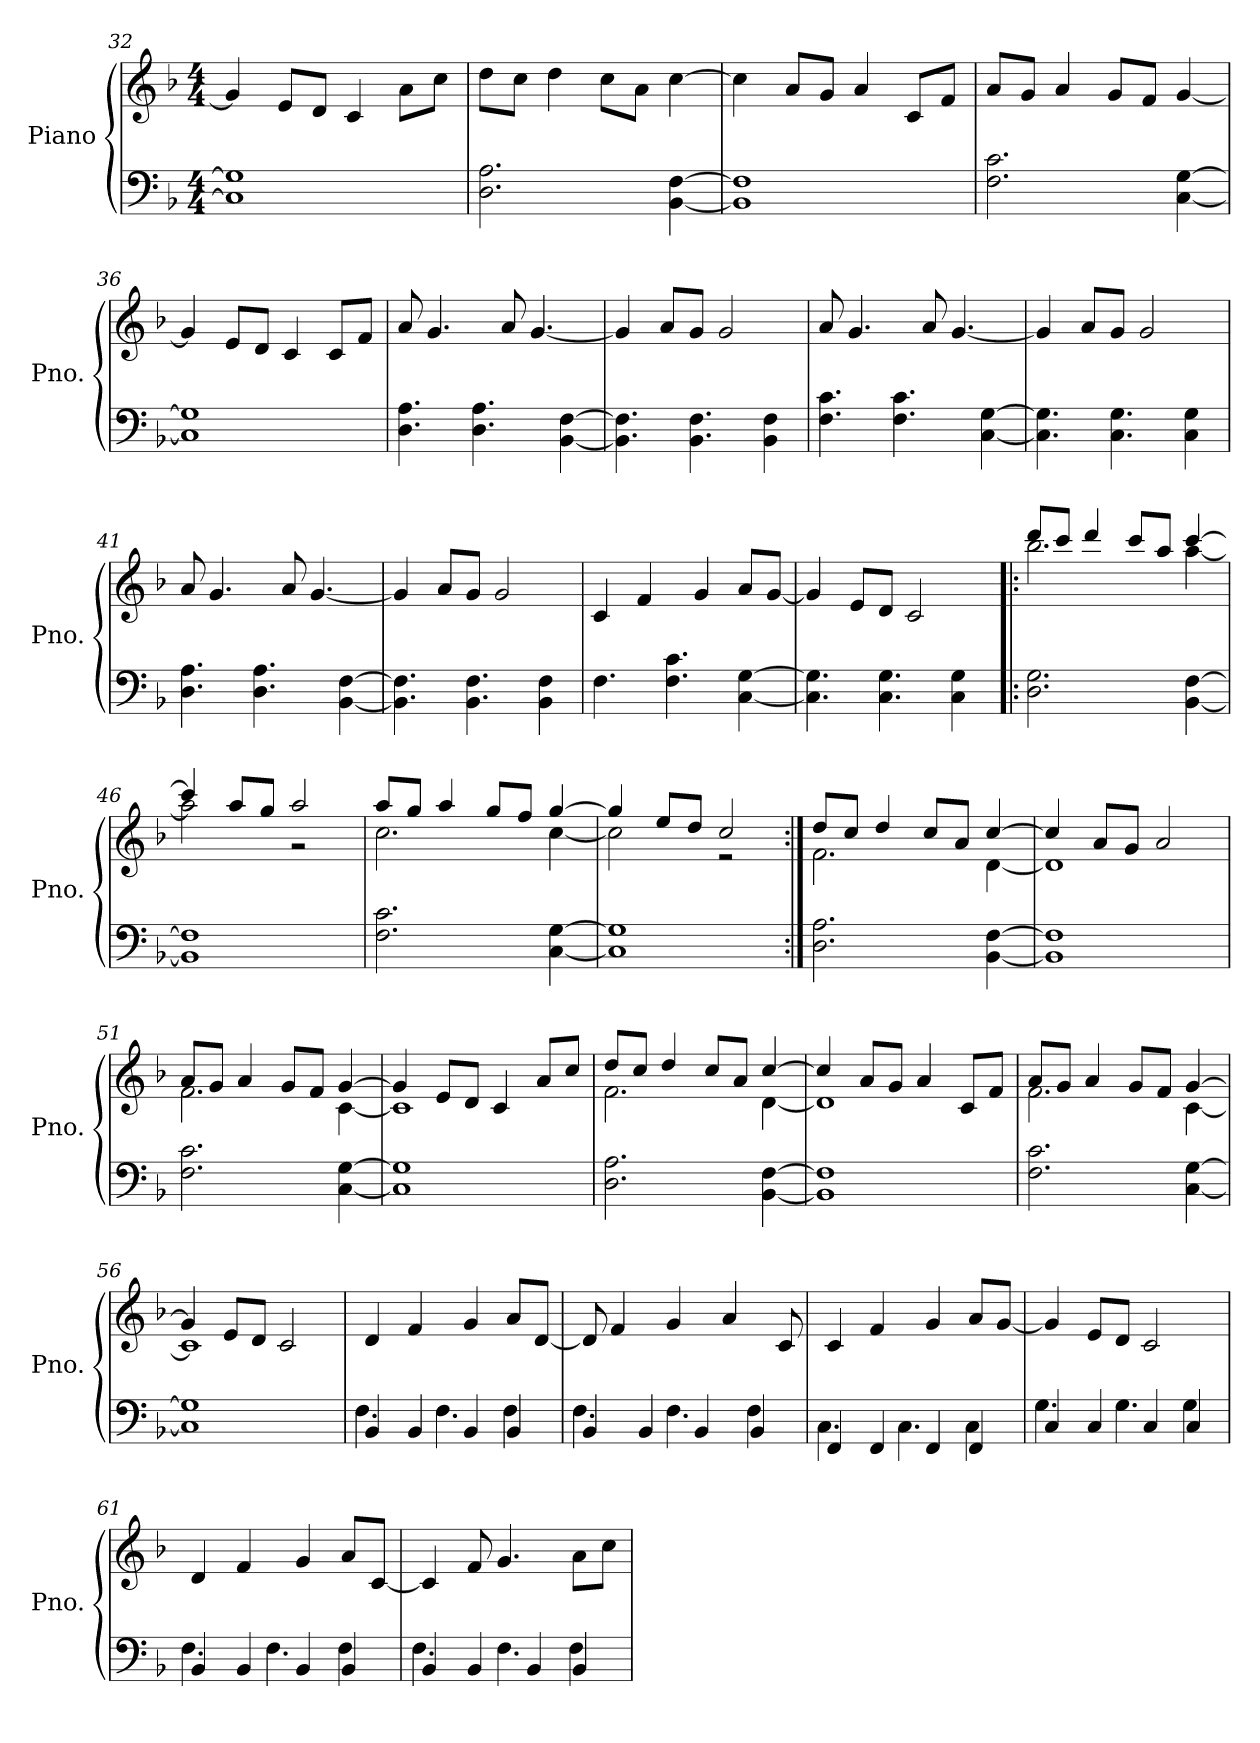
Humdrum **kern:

**kern	**kern
*part1	*part1
*staff2	*staff1
*I"Piano	*
*I'Pno.	*
!!LO:PB:g=z
*clefF4	*clefG2
*k[b-]	*k[b-]
*M4/4	*M4/4
=32	=32
1C] 1G]	4g/]
.	8e/L
.	8d/J
.	4c/
.	8a\L
.	8cc\J
=33	=33
2.D\ 2.A\	8dd\L
.	8cc\J
.	4dd\
.	8cc\L
.	8a\J
[4BB-\ [4F\	[4cc\
=34	=34
1BB-] 1F]	4cc\]
.	8a/L
.	8g/J
.	4a/
.	8c/L
.	8f/J
=35	=35
2.F\ 2.c\	8a/L
.	8g/J
.	4a/
.	8g/L
.	8f/J
[4C\ [4G\	[4g/
=36	=36
1C] 1G]	4g/]
.	8e/L
.	8d/J
.	4c/
.	8c/L
.	8f/J
=37	=37
4.D\ 4.A\	8a/
.	4.g/
4.D\ 4.A\	.
.	8a/
.	[4.g/
[4BB-\ [4F\	.
!!LO:LB:g=z
=38	=38
4.BB-\] 4.F\]	4g/]
.	8a/L
4.BB-\ 4.F\	8g/J
.	2g/
4BB-\ 4F\	.
=39	=39
4.F\ 4.c\	8a/
.	4.g/
4.F\ 4.c\	.
.	8a/
.	[4.g/
[4C\ [4G\	.
=40	=40
4.C\] 4.G\]	4g/]
.	8a/L
4.C\ 4.G\	8g/J
.	2g/
4C\ 4G\	.
=41	=41
4.D\ 4.A\	8a/
.	4.g/
4.D\ 4.A\	.
.	8a/
.	[4.g/
[4BB-\ [4F\	.
=42	=42
4.BB-\] 4.F\]	4g/]
.	8a/L
4.BB-\ 4.F\	8g/J
.	2g/
4BB-\ 4F\	.
=43	=43
4.F\	4c/
.	4f/
4.F\ 4.c\	.
.	4g/
[4C\ [4G\	8a/L
.	[8g/J
=44	=44
4.C\] 4.G\]	4g/]
.	8e/L
4.C\ 4.G\	8d/J
.	2c/
4C\ 4G\	.
!!LO:LB:g=z
=45!|:	=45!|:
*	*^
2.D\ 2.G\	8ddd/L	2.bb-\
.	8ccc/J	.
.	4ddd/	.
.	8ccc/L	.
.	8aa/J	.
[4BB-\ [4F\	[4ccc/	[4aa\
=46	=46	=46
1BB-] 1F]	4ccc/]	2aa\]
.	8aa/L	.
.	8gg/J	.
.	2aa/	2r
=47	=47	=47
2.F\ 2.c\	8aa/L	2.cc\
.	8gg/J	.
.	4aa/	.
.	8gg/L	.
.	8ff/J	.
[4C\ [4G\	[4gg/	[4cc\
=48	=48	=48
1C] 1G]	4gg/]	2cc\]
.	8ee/L	.
.	8dd/J	.
.	2cc/	2r
=49:|!	=49:|!	=49:|!
2.D\ 2.A\	8dd/L	2.f\
.	8cc/J	.
.	4dd/	.
.	8cc/L	.
.	8a/J	.
[4BB-\ [4F\	[4cc/	[4d\
=50	=50	=50
1BB-] 1F]	4cc/]	1d]
.	8a/L	.
.	8g/J	.
.	2a/	.
!!LO:LB:g=z	!!
=51	=51	=51
2.F\ 2.c\	8a/L	2.f\
.	8g/J	.
.	4a/	.
.	8g/L	.
.	8f/J	.
[4C\ [4G\	[4g/	[4c\
=52	=52	=52
1C] 1G]	4g/]	1c]
.	8e/L	.
.	8d/J	.
.	4c/	.
.	8a/L	.
.	8cc/J	.
=53	=53	=53
2.D\ 2.A\	8dd/L	2.f\
.	8cc/J	.
.	4dd/	.
.	8cc/L	.
.	8a/J	.
[4BB-\ [4F\	[4cc/	[4d\
=54	=54	=54
1BB-] 1F]	4cc/]	1d]
.	8a/L	.
.	8g/J	.
.	4a/	.
.	8c/L	.
.	8f/J	.
=55	=55	=55
2.F\ 2.c\	8a/L	2.f\
.	8g/J	.
.	4a/	.
.	8g/L	.
.	8f/J	.
[4C\ [4G\	[4g/	[4c\
=56	=56	=56
1C] 1G]	4g/]	1c]
.	8e/L	.
.	8d/J	.
.	2c/	.
*	*v	*v
!!LO:LB:g=z
=57	=57
*^	*
4BB-/	4.F\	4d/
4BB-/	.	4f/
.	4.F\	.
4BB-/	.	4g/
4BB-/	4F\	8a/L
.	.	[8d/J
=58	=58	=58
4BB-/	4.F\	8d/]
.	.	4f/
4BB-/	.	.
.	4.F\	4g/
4BB-/	.	.
.	.	4a/
4BB-/	4F\	.
.	.	8c/
=59	=59	=59
4FF/	4.C\	4c/
4FF/	.	4f/
.	4.C\	.
4FF/	.	4g/
4FF/	4C\	8a/L
.	.	[8g/J
=60	=60	=60
4C/	4.G\	4g/]
4C/	.	8e/L
.	4.G\	8d/J
4C/	.	2c/
4C/	4G\	.
=61	=61	=61
4BB-/	4.F\	4d/
4BB-/	.	4f/
.	4.F\	.
4BB-/	.	4g/
4BB-/	4F\	8a/L
.	.	[8c/J
!!LO:LB:g=z
=62	=62	=62
4BB-/	4.F\	4c/]
4BB-/	.	8f/
.	4.F\	4.g/
4BB-/	.	.
4BB-/	4F\	8a\L
.	.	8cc\J
*v	*v	*
=	=
*-	*-
